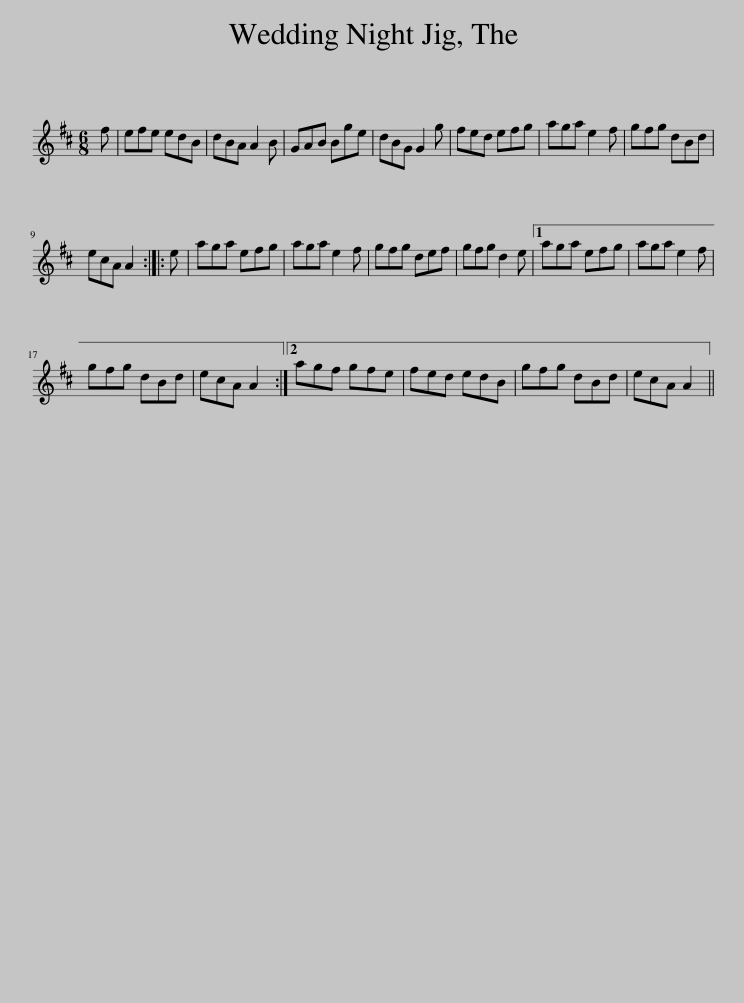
X:1
L:1/8
M:6/8
I:linebreak $
K:D
V:1 treble
V:1
 f | efe edB | dBA A2 B | GAB Bge | dBG G2 g | %5
 fed efg | aga e2 f | gfg dBd |$ ecA A2 :: e | %10
 aga efg | aga e2 f | gfg def | gfg d2 e |1 aga efg | %15
 aga e2 f |$ gfg dBd | ecA A2 :|2 agf gfe | fed edB | %20
 gfg dBd | ecA A2 || %22
